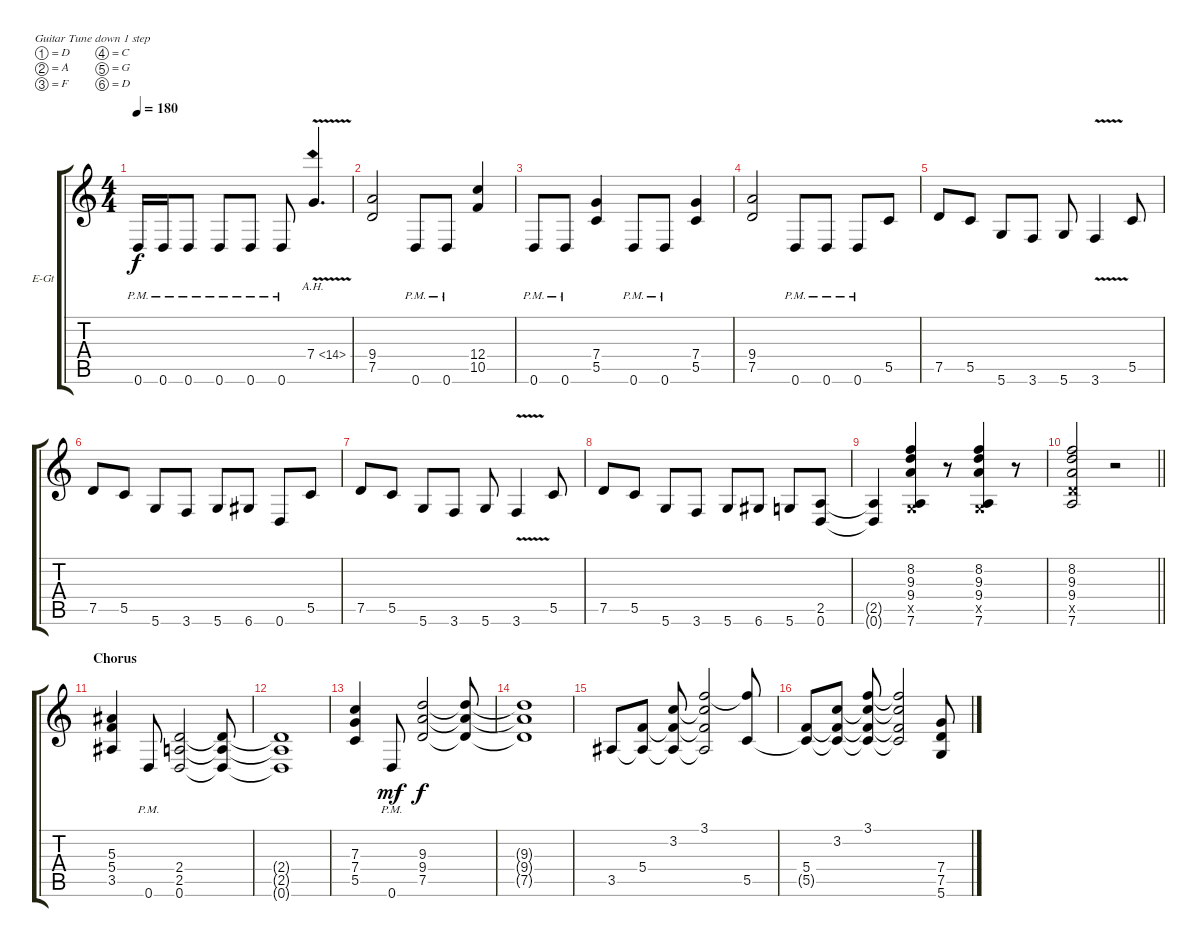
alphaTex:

\bracketExtendMode groupsimilarinstruments
\firstSystemTrackNameOrientation horizontal
\otherSystemsTrackNameOrientation horizontal
\track ("Guitar 2" "E-Gt") {instrument distortionguitar}
\staff {score tabs}
\tuning (D4 A3 F3 C3 G2 D2)
\ts (4 4)
\tempo 180
\clef g2
\ks c
0.6{pm}.16{dy f} 0.6{pm}.16 0.6{pm}.8 0.6{pm}.8 0.6{pm}.8 0.6{pm}.8 7.4{ah 7 v}.4{d} |
(9.4 7.5).2 0.6{pm}.8 0.6{pm}.8 (12.4 10.5).4 |
0.6{pm}.8 0.6{pm}.8 (7.4 5.5).4 0.6{pm}.8 0.6{pm}.8 (7.4 5.5).4 |
(9.4 7.5).2 0.6{pm}.8 0.6{pm}.8 0.6{pm}.8 5.5.8 |
7.5.8 5.5.8 5.6.8 3.6.8 5.6.8 3.6{v}.4 5.5.8 |
7.5.8 5.5.8 5.6.8 3.6.8 5.6.8 6.6.8 0.6.8 5.5.8 |
7.5.8 5.5.8 5.6.8 3.6.8 5.6.8 3.6{v}.4 5.5.8 |
7.5.8 5.5.8 5.6.8 3.6.8 5.6.8 6.6.8 5.6.8 (2.5 0.6).8 |
(2.5{t} 0.6{t}).4 (8.2 9.3 9.4 7.6 0.5{x}).4 r.8 (8.2 9.3 9.4 7.6 0.5{x}).4 r.8 |
\barLineRight lightlight
(8.2 9.3 9.4 7.5{x} 7.6).2 r.2 |
\section ("" "Chorus")
(5.3 5.4 3.5).4 0.6{pm}.8 (2.4 2.5 0.6).2 (2.4{t} 2.5{t} 0.6{t}).8 |
(2.4{t} 2.5{t} 0.6{t}).1 |
(7.3 7.4 5.5).4 0.6{pm}.8{dy mf} (9.3 9.4 7.5).2{dy f} (9.3{t} 9.4{t} 7.5{t}).8 |
(9.3{t} 9.4{t} 7.5{t}).1 |
3.5.8 (5.4 3.5{t}).8 (3.2 5.4{t} 3.5{t}).8 (3.1 3.2{t} 5.4{t} 3.5{t}).2 (3.1{t} 5.5).8 |
(5.4 5.5{t}).8 (3.2 5.4{t} 5.5{t}).8 (3.1 3.2{t} 5.4{t} 5.5{t}).8 (3.1{t} 3.2{t} 5.4{t} 5.5{t}).2 (7.4 7.5 5.6).8
